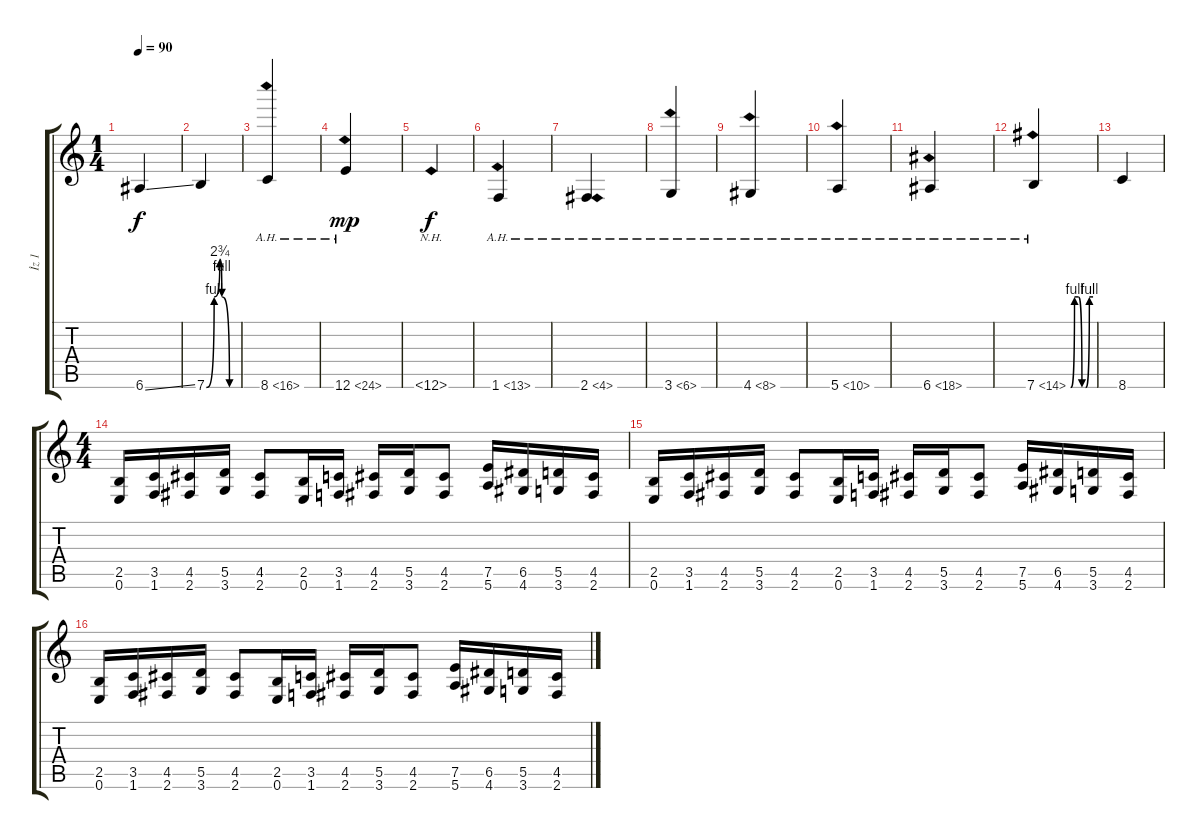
\track ("İz 1" "İz 1") {instrument distortionguitar}
\staff {score tabs}
\tuning (E4 B3 G3 D3 A2 E2) {hide}
\ts (1 4)
\tempo 90
\clef g2
\ks c
6.6{ss}.4{dy f} |
7.6{be (custom 0 0 15 4 26 11 30 4 45 0 60 0)}.4 |
8.6{ah 8}.4 |
12.6{ah 12}.4{dy mp} |
0.6{nh}.4{dy f} |
1.6{ah 12}.4 |
2.6{ah 2}.4 |
3.6{ah 3}.4 |
4.6{ah 4}.4 |
5.6{ah 5}.4 |
6.6{ah 12}.4 |
7.6{be (custom 0 0 10 4 20 4 30 0 40 0 50 4 60 4) ah 7}.4 |
8.6.4 |
\ts (4 4)
(2.5 0.6).16 (3.5 1.6).16 (4.5 2.6).16 (5.5 3.6).16 (4.5 2.6).8 (2.5 0.6).16 (3.5 1.6).16 (4.5 2.6).16 (5.5 3.6).16 (4.5 2.6).8 (7.5 5.6).16 (6.5 4.6).16 (5.5 3.6).16 (4.5 2.6).16 |
(2.5 0.6).16 (3.5 1.6).16 (4.5 2.6).16 (5.5 3.6).16 (4.5 2.6).8 (2.5 0.6).16 (3.5 1.6).16 (4.5 2.6).16 (5.5 3.6).16 (4.5 2.6).8 (7.5 5.6).16 (6.5 4.6).16 (5.5 3.6).16 (4.5 2.6).16 |
(2.5 0.6).16 (3.5 1.6).16 (4.5 2.6).16 (5.5 3.6).16 (4.5 2.6).8 (2.5 0.6).16 (3.5 1.6).16 (4.5 2.6).16 (5.5 3.6).16 (4.5 2.6).8 (7.5 5.6).16 (6.5 4.6).16 (5.5 3.6).16 (4.5 2.6).16
